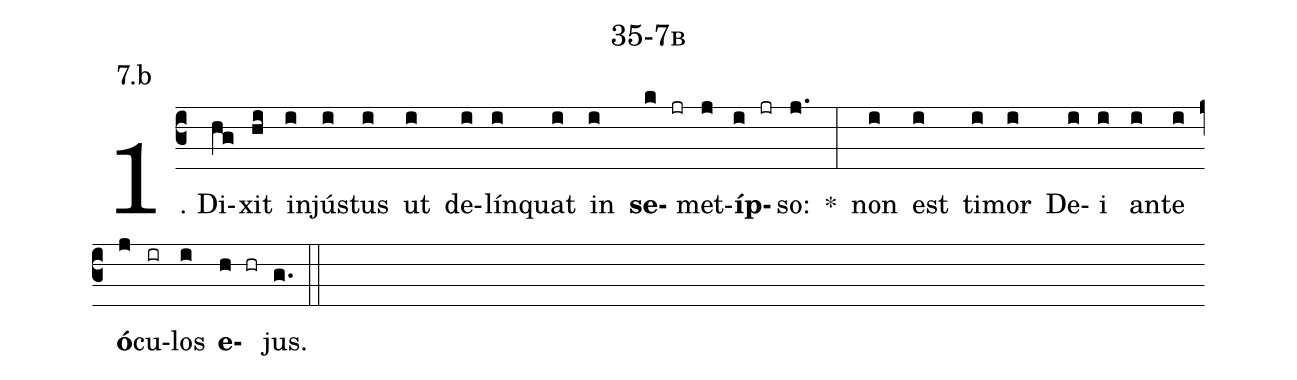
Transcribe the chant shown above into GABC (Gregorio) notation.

name: 35-7b;
annotation: 7.b;
%%
(c3)1. Di(hg)xit(hi) in(i)jús(i)tus(i) ut(i) de(i)lín(i)quat(i) in(i) <b>se</b>(k jr)met(j)<b>íp</b>(i jr)so:(j.) *(:) non(i) est(i) ti(i)mor(i) De(i)i(i) an(i)te(i) <b>ó</b>(j)cu(ir)los(i) <b>e</b>(h hr)jus.(g.) (::)
